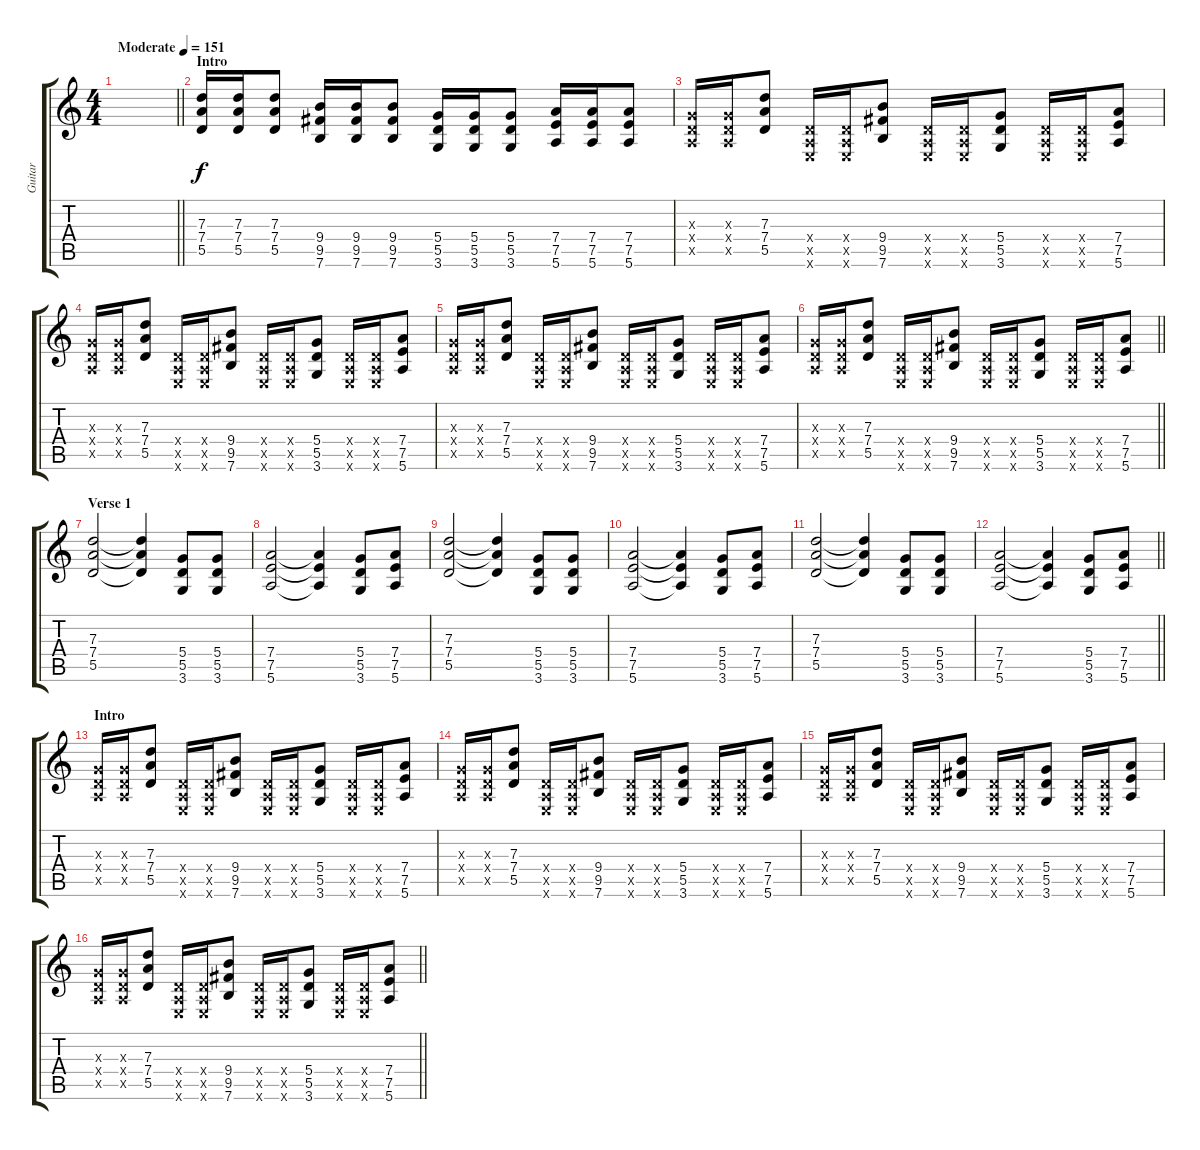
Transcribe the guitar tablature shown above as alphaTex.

\track ("Guitar" "Guitar") {instrument overdrivenguitar}
\staff {score tabs}
\tuning (E4 B3 G3 D3 A2 E2) {hide}
\ts (4 4)
\tempo (151 "Moderate")
\clef g2
\barLineRight lightlight
\ks c
|
\section ("" "Intro")
(7.3 7.4 5.5).16 (7.3 7.4 5.5).16 (7.3 7.4 5.5).8 (9.4 9.5 7.6).16 (9.4 9.5 7.6).16 (9.4 9.5 7.6).8 (5.4 5.5 3.6).16 (5.4 5.5 3.6).16 (5.4 5.5 3.6).8 (7.4 7.5 5.6).16 (7.4 7.5 5.6).16 (7.4 7.5 5.6).8 |
(0.3{x} 0.4{x} 0.5{x}).16 (0.3{x} 0.4{x} 0.5{x}).16 (7.3 7.4 5.5).8 (0.4{x} 0.5{x} 0.6{x}).16 (0.4{x} 0.5{x} 0.6{x}).16 (9.4 9.5 7.6).8 (0.4{x} 0.5{x} 0.6{x}).16 (0.4{x} 0.5{x} 0.6{x}).16 (5.4 5.5 3.6).8 (0.4{x} 0.5{x} 0.6{x}).16 (0.4{x} 0.5{x} 0.6{x}).16 (7.4 7.5 5.6).8 |
(0.3{x} 0.4{x} 0.5{x}).16 (0.3{x} 0.4{x} 0.5{x}).16 (7.3 7.4 5.5).8 (0.4{x} 0.5{x} 0.6{x}).16 (0.4{x} 0.5{x} 0.6{x}).16 (9.4 9.5 7.6).8 (0.4{x} 0.5{x} 0.6{x}).16 (0.4{x} 0.5{x} 0.6{x}).16 (5.4 5.5 3.6).8 (0.4{x} 0.5{x} 0.6{x}).16 (0.4{x} 0.5{x} 0.6{x}).16 (7.4 7.5 5.6).8 |
(0.3{x} 0.4{x} 0.5{x}).16 (0.3{x} 0.4{x} 0.5{x}).16 (7.3 7.4 5.5).8 (0.4{x} 0.5{x} 0.6{x}).16 (0.4{x} 0.5{x} 0.6{x}).16 (9.4 9.5 7.6).8 (0.4{x} 0.5{x} 0.6{x}).16 (0.4{x} 0.5{x} 0.6{x}).16 (5.4 5.5 3.6).8 (0.4{x} 0.5{x} 0.6{x}).16 (0.4{x} 0.5{x} 0.6{x}).16 (7.4 7.5 5.6).8 |
\barLineRight lightlight
(0.3{x} 0.4{x} 0.5{x}).16 (0.3{x} 0.4{x} 0.5{x}).16 (7.3 7.4 5.5).8 (0.4{x} 0.5{x} 0.6{x}).16 (0.4{x} 0.5{x} 0.6{x}).16 (9.4 9.5 7.6).8 (0.4{x} 0.5{x} 0.6{x}).16 (0.4{x} 0.5{x} 0.6{x}).16 (5.4 5.5 3.6).8 (0.4{x} 0.5{x} 0.6{x}).16 (0.4{x} 0.5{x} 0.6{x}).16 (7.4 7.5 5.6).8 |
\section ("" "Verse 1")
(7.3 7.4 5.5).2 (7.3{t} 7.4{t} 5.5{t}).4 (5.4 5.5 3.6).8 (5.4 5.5 3.6).8 |
(7.4 7.5 5.6).2 (7.4{t} 7.5{t} 5.6{t}).4 (5.4 5.5 3.6).8 (7.4 7.5 5.6).8 |
(7.3 7.4 5.5).2 (7.3{t} 7.4{t} 5.5{t}).4 (5.4 5.5 3.6).8 (5.4 5.5 3.6).8 |
(7.4 7.5 5.6).2 (7.4{t} 7.5{t} 5.6{t}).4 (5.4 5.5 3.6).8 (7.4 7.5 5.6).8 |
(7.3 7.4 5.5).2 (7.3{t} 7.4{t} 5.5{t}).4 (5.4 5.5 3.6).8 (5.4 5.5 3.6).8 |
\barLineRight lightlight
(7.4 7.5 5.6).2 (7.4{t} 7.5{t} 5.6{t}).4 (5.4 5.5 3.6).8 (7.4 7.5 5.6).8 |
\section ("" "Intro")
(0.3{x} 0.4{x} 0.5{x}).16 (0.3{x} 0.4{x} 0.5{x}).16 (7.3 7.4 5.5).8 (0.4{x} 0.5{x} 0.6{x}).16 (0.4{x} 0.5{x} 0.6{x}).16 (9.4 9.5 7.6).8 (0.4{x} 0.5{x} 0.6{x}).16 (0.4{x} 0.5{x} 0.6{x}).16 (5.4 5.5 3.6).8 (0.4{x} 0.5{x} 0.6{x}).16 (0.4{x} 0.5{x} 0.6{x}).16 (7.4 7.5 5.6).8 |
(0.3{x} 0.4{x} 0.5{x}).16 (0.3{x} 0.4{x} 0.5{x}).16 (7.3 7.4 5.5).8 (0.4{x} 0.5{x} 0.6{x}).16 (0.4{x} 0.5{x} 0.6{x}).16 (9.4 9.5 7.6).8 (0.4{x} 0.5{x} 0.6{x}).16 (0.4{x} 0.5{x} 0.6{x}).16 (5.4 5.5 3.6).8 (0.4{x} 0.5{x} 0.6{x}).16 (0.4{x} 0.5{x} 0.6{x}).16 (7.4 7.5 5.6).8 |
(0.3{x} 0.4{x} 0.5{x}).16 (0.3{x} 0.4{x} 0.5{x}).16 (7.3 7.4 5.5).8 (0.4{x} 0.5{x} 0.6{x}).16 (0.4{x} 0.5{x} 0.6{x}).16 (9.4 9.5 7.6).8 (0.4{x} 0.5{x} 0.6{x}).16 (0.4{x} 0.5{x} 0.6{x}).16 (5.4 5.5 3.6).8 (0.4{x} 0.5{x} 0.6{x}).16 (0.4{x} 0.5{x} 0.6{x}).16 (7.4 7.5 5.6).8 |
\barLineRight lightlight
(0.3{x} 0.4{x} 0.5{x}).16 (0.3{x} 0.4{x} 0.5{x}).16 (7.3 7.4 5.5).8 (0.4{x} 0.5{x} 0.6{x}).16 (0.4{x} 0.5{x} 0.6{x}).16 (9.4 9.5 7.6).8 (0.4{x} 0.5{x} 0.6{x}).16 (0.4{x} 0.5{x} 0.6{x}).16 (5.4 5.5 3.6).8 (0.4{x} 0.5{x} 0.6{x}).16 (0.4{x} 0.5{x} 0.6{x}).16 (7.4 7.5 5.6).8
